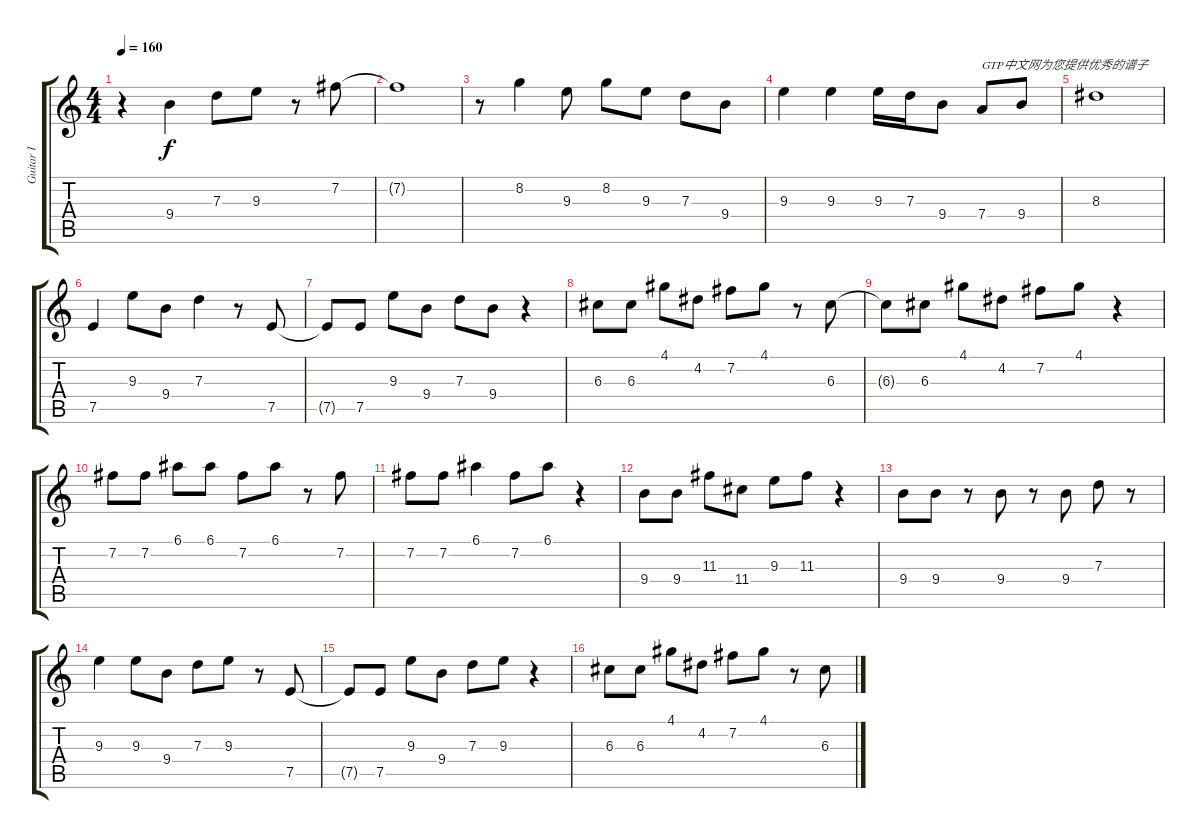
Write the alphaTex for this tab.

\track ("Guitar I" "Guitar I") {instrument electricguitarclean}
\staff {score tabs}
\tuning (E4 B3 G3 D3 A2 E2) {hide}
\ts (4 4)
\tempo 160
\clef g2
\ks c
r.4{dy f instrument electricguitarclean} 9.4.4 7.3.8 9.3.8 r.8 7.2.8 |
7.2{t}.1 |
r.8 8.2.4 9.3.8 8.2.8 9.3.8 7.3.8 9.4.8 |
9.3.4 9.3.4 9.3.16 7.3.16 9.4.8 7.4.8{txt "GTP中文网为您提供优秀的谱子"} 9.4.8 |
8.3.1 |
7.5.4 9.3.8 9.4.8 7.3.4 r.8 7.5.8 |
7.5{t}.8 7.5.8 9.3.8 9.4.8 7.3.8 9.4.8 r.4 |
6.3.8 6.3.8 4.1.8 4.2.8 7.2.8 4.1.8 r.8 6.3.8 |
6.3{t}.8 6.3.8 4.1.8 4.2.8 7.2.8 4.1.8 r.4 |
7.2.8 7.2.8 6.1.8 6.1.8 7.2.8 6.1.8 r.8 7.2.8 |
7.2.8 7.2.8 6.1.4 7.2.8 6.1.8 r.4 |
9.4.8 9.4.8 11.3.8 11.4.8 9.3.8 11.3.8 r.4 |
9.4.8 9.4.8 r.8 9.4.8 r.8 9.4.8 7.3.8 r.8 |
9.3.4 9.3.8 9.4.8 7.3.8 9.3.8 r.8 7.5.8 |
7.5{t}.8 7.5.8 9.3.8 9.4.8 7.3.8 9.3.8 r.4 |
6.3.8 6.3.8 4.1.8 4.2.8 7.2.8 4.1.8 r.8 6.3.8
